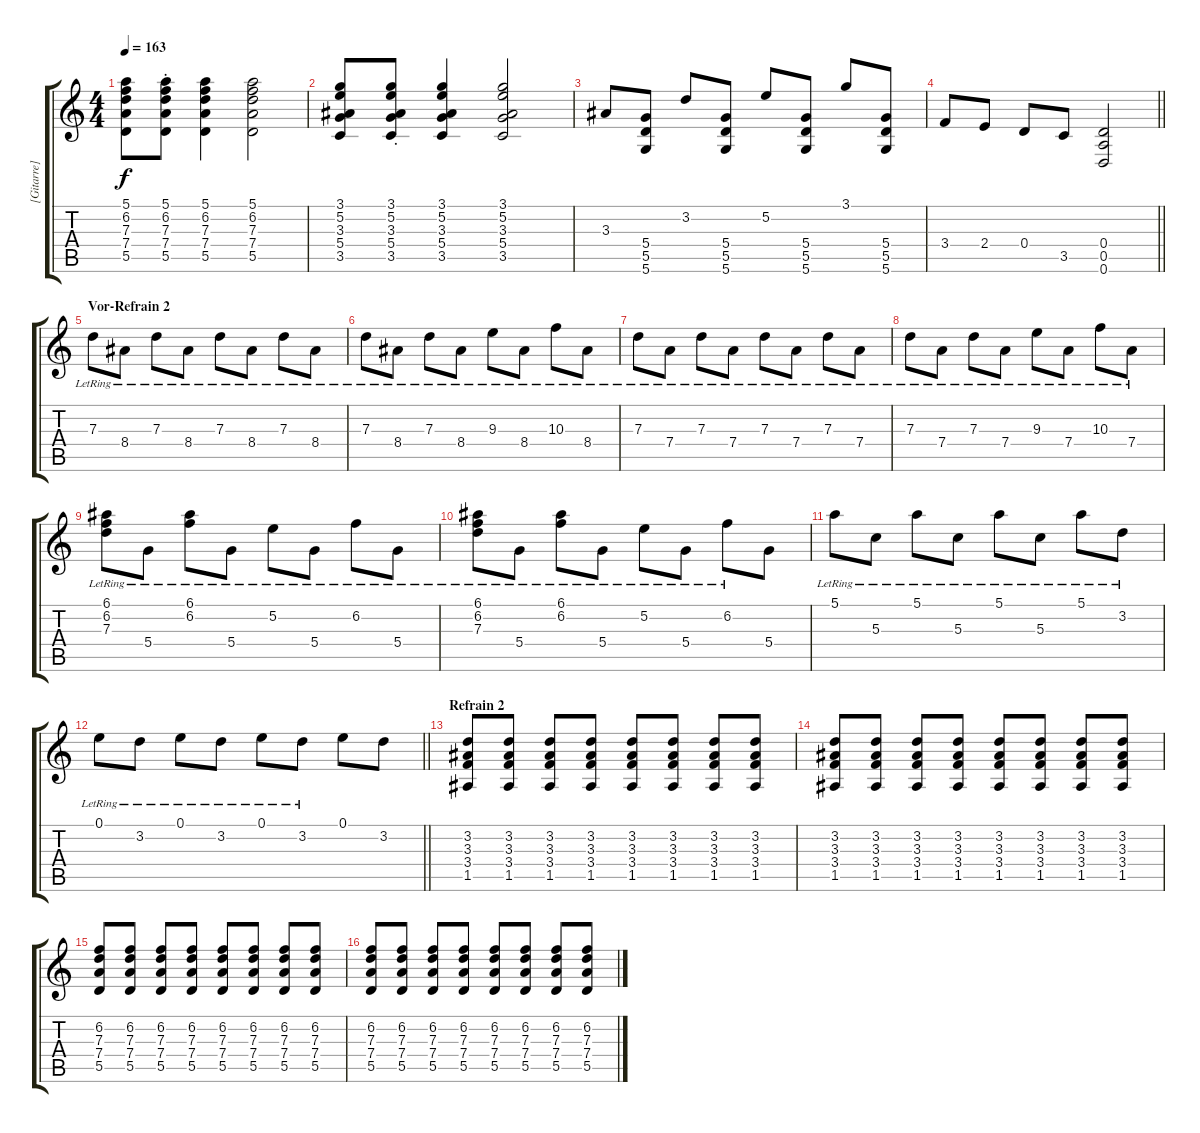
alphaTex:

\track ("[Gitarre]" "[Gitarre]") {instrument electricguitarclean}
\staff {score tabs}
\tuning (E4 B3 G3 D3 A2 D2) {hide}
\ts (4 4)
\tempo 163
\clef g2
\ks c
(5.1 6.2 7.3 7.4 5.5).8{dy f} (5.1{st} 6.2{st} 7.3{st} 7.4{st} 5.5{st}).8 (5.1 6.2 7.3 7.4 5.5).4 (5.1 6.2 7.3 7.4 5.5).2 |
(3.1 5.2 3.3 5.4 3.5).8 (3.1{st} 5.2{st} 3.3{st} 5.4{st} 3.5{st}).8 (3.1 5.2 3.3 5.4 3.5).4 (3.1 5.2 3.3 5.4 3.5).2 |
3.3.8 (5.4 5.5 5.6).8 3.2.8 (5.4 5.5 5.6).8 5.2.8 (5.4 5.5 5.6).8 3.1.8 (5.4 5.5 5.6).8 |
\barLineRight lightlight
3.4.8 2.4.8 0.4.8 3.5.8 (0.4 0.5 0.6).2 |
\section ("" "Vor-Refrain 2")
7.3{lr}.8{volume 16 balance 8 instrument electricguitarclean} 8.4{lr}.8 7.3{lr}.8 8.4{lr}.8 7.3{lr}.8 8.4{lr}.8 7.3{lr}.8 8.4{lr}.8 |
7.3{lr}.8 8.4{lr}.8 7.3{lr}.8 8.4{lr}.8 9.3{lr}.8 8.4{lr}.8 10.3{lr}.8 8.4{lr}.8 |
7.3{lr}.8 7.4{lr}.8 7.3{lr}.8 7.4{lr}.8 7.3{lr}.8 7.4{lr}.8 7.3{lr}.8 7.4{lr}.8 |
7.3{lr}.8 7.4{lr}.8 7.3{lr}.8 7.4{lr}.8 9.3{lr}.8 7.4{lr}.8 10.3{lr}.8 7.4{lr}.8 |
(6.1{lr} 6.2 7.3{lr}).8 5.4{lr}.8 (6.1{lr} 6.2{lr}).8 5.4{lr}.8 5.2{lr}.8 5.4{lr}.8 6.2{lr}.8 5.4{lr}.8 |
(6.1{lr} 6.2{lr} 7.3{lr}).8 5.4{lr}.8 (6.1{lr} 6.2{lr}).8 5.4{lr}.8 5.2{lr}.8 5.4{lr}.8 6.2{lr}.8 5.4.8 |
5.1{lr}.8 5.3{lr}.8 5.1{lr}.8 5.3{lr}.8 5.1{lr}.8 5.3{lr}.8 5.1{lr}.8 3.2{lr}.8 |
\barLineRight lightlight
0.1{lr}.8 3.2{lr}.8 0.1{lr}.8 3.2{lr}.8 0.1{lr}.8 3.2{lr}.8 0.1.8 3.2.8 |
\section ("" "Refrain 2")
(3.2 3.3 3.4 1.5).8{volume 12 balance 2 instrument overdrivenguitar} (3.2 3.3 3.4 1.5).8 (3.2 3.3 3.4 1.5).8 (3.2 3.3 3.4 1.5).8 (3.2 3.3 3.4 1.5).8 (3.2 3.3 3.4 1.5).8 (3.2 3.3 3.4 1.5).8 (3.2 3.3 3.4 1.5).8 |
(3.2 3.3 3.4 1.5).8 (3.2 3.3 3.4 1.5).8 (3.2 3.3 3.4 1.5).8 (3.2 3.3 3.4 1.5).8 (3.2 3.3 3.4 1.5).8 (3.2 3.3 3.4 1.5).8 (3.2 3.3 3.4 1.5).8 (3.2 3.3 3.4 1.5).8 |
(6.2 7.3 7.4 5.5).8 (6.2 7.3 7.4 5.5).8 (6.2 7.3 7.4 5.5).8 (6.2 7.3 7.4 5.5).8 (6.2 7.3 7.4 5.5).8 (6.2 7.3 7.4 5.5).8 (6.2 7.3 7.4 5.5).8 (6.2 7.3 7.4 5.5).8 |
(6.2 7.3 7.4 5.5).8 (6.2 7.3 7.4 5.5).8 (6.2 7.3 7.4 5.5).8 (6.2 7.3 7.4 5.5).8 (6.2 7.3 7.4 5.5).8 (6.2 7.3 7.4 5.5).8 (6.2 7.3 7.4 5.5).8 (6.2 7.3 7.4 5.5).8
